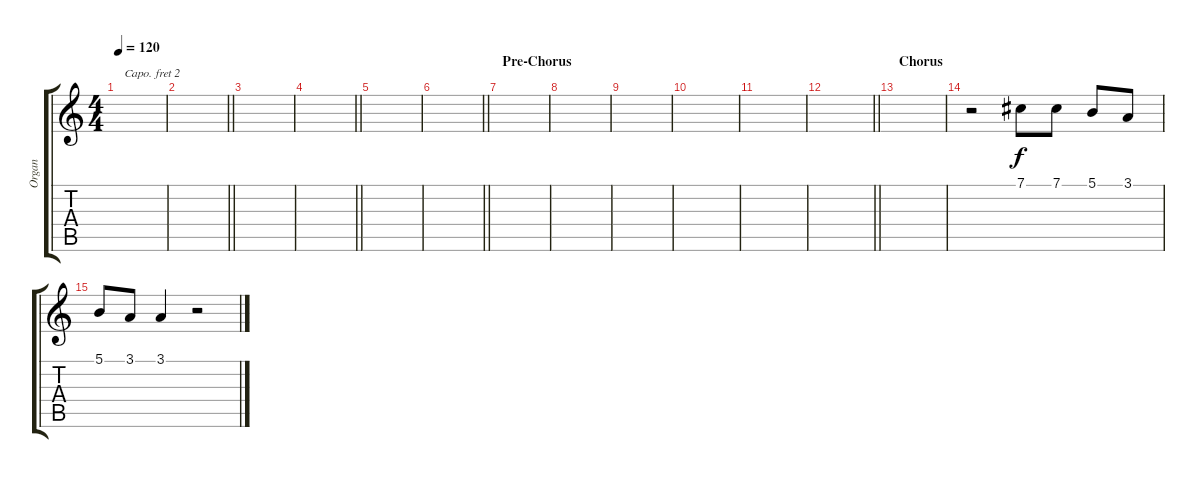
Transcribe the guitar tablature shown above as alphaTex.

\track ("Organ" "Organ") {instrument drawbarorgan}
\staff {score tabs}
\capo 2
\tuning (E4 B3 G3 D3 A2 E2) {hide}
\ts (4 4)
\tempo 120
\clef g2
\ks c
|
\barLineRight lightlight
|
|
\barLineRight lightlight
|
|
\barLineRight lightlight
|
\section ("" "Pre-Chorus")
|
|
|
|
|
\barLineRight lightlight
|
\section ("" "Chorus")
|
r.2 7.1.8{volume 13 instrument pad8sweep} 7.1.8 5.1.8 3.1.8 |
5.1.8 3.1.8 3.1.4 r.2
